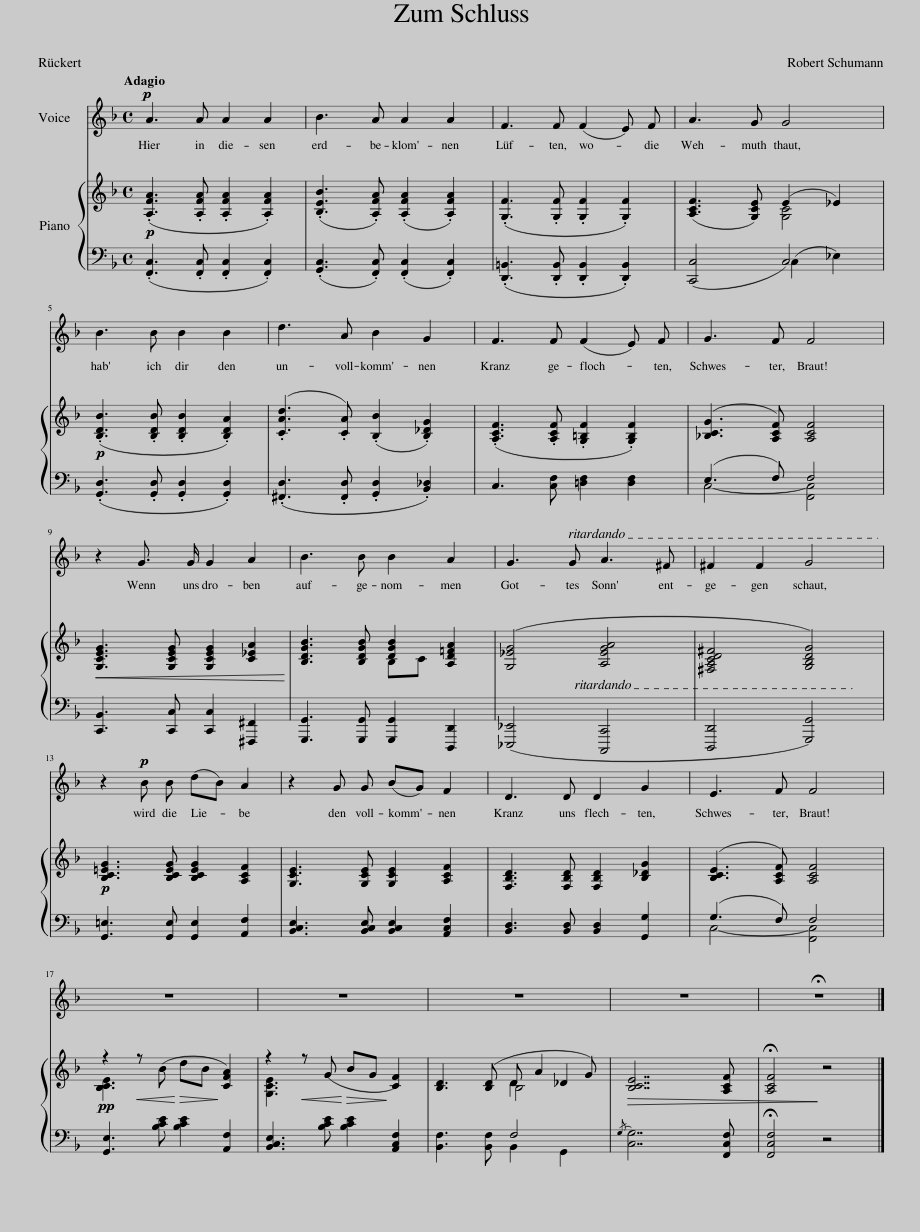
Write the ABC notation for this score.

X:1
%%score 1 { ( 2 4 6 ) | ( 3 5 ) }
L:1/8
Q:1/4=50
M:4/4
I:linebreak $
K:F
V:1 treble
V:2 treble
V:4 treble
V:6 treble
V:3 bass
V:5 bass
V:1
!p! A3 A A2 A2 | B3 A A2 A2 | F3 F (F2 E) F | A3 G G4 |$ B3 B B2 B2 | %5
 d3 A B2 G2 | F3 F (F2 E) F | G3 F F4 |$ z2 G3/2 G/ G2 A2 | B3 B B2 A2 | %10
 G3[Q:1/4=43] G A3 ^F | ^F2 F2 G4 |$ z2!p! B B (dB) A2 | z2 G G (BG) F2 | D3 D D2 G2 | %15
 E3 F F4 |$[Q:1/4=50] z8 | z8 |[Q:1/4=47] z8 |[Q:1/4=44] z8 | %20
 !fermata!z8 |] %21
V:2
!p! (.[A,FA]3 .[A,FA] .[A,FA]2 .[A,FA]2) | (.[B,EB]3 .[A,FA]) (.[A,FA]2 .[A,FA]2) | (.[G,F]3 .[G,F] .[G,F]2 .[G,F]2) | ([A,CF]3 [G,CE]) (E2 _E2) |$!p! (.[B,DB]3 .[B,DB] .[B,DB]2 .[B,DA]2) | %5
 (.[CAd]3 .[CA]) (.[B,B]2 .[B,_DG]2) | (.[A,CF]3 .[A,CF] .[G,=B,F]2 .[G,B,F]2) | ([_B,CG]3 [A,CF]) [A,CF]4 |$!<(! [G,CEG]3 [G,CEG] [G,CEG]2 [C_EA]2!<)! | [B,DGB]3 [B,DGB] [DGB]2 [A,D=FA]2 | %10
 ([G,_EG]4 [A,EGA]4 | [^F,A,CD^F]4 [G,B,DG]4) |$!p! [B,C=EG]3 [B,CEG] [B,CEG]2 [A,CF]2 | [G,CE]3 [G,CE] [G,CE]2 [A,CF]2 | [F,B,D]3 [F,B,D] [F,B,D]2 [B,_DG]2 | %15
 ([B,CE]3 [A,CF]) [A,CF]4 |$!pp! z2!<(! z (B!<)!!>(! dB!>)! [CFA]2) | z2!<(! z (G!<)!!>(! BG!>)! [CF]2) |!pp! [B,D]3 ([B,D] D A2 G) |!>(! [B,CE]7 [A,CF] | %20
 !fermata![A,CF]4!>)! z4 |] %21
V:3
 (.[F,,C,]3 .[F,,C,] .[F,,C,]2 .[F,,C,]2) | (.[G,,C,]3 .[F,,C,]) (.[F,,C,]2 .[F,,C,]2) | (.[D,,=B,,]3 .[D,,B,,] .[D,,B,,]2 .[D,,B,,]2) | ([C,,C,]4 C,4) |$ (.[G,,D,]3 .[G,,D,] .[G,,D,]2 .[G,,D,]2) | %5
 (.[^F,,D,]3 .[F,,D,] .[G,,D,]2 .[B,,_D,]2) | C,3 [C,F,] [=D,F,]2 [D,F,]2 | (E,3 F,) F,4 |$ [C,,B,,]3 [C,,C,] [C,,C,]2 [^F,,,^F,,]2 | [G,,,G,,]3 [G,,,G,,] [G,,,G,,]2 [D,,,D,,]2 | %10
 ([_E,,,_E,,]4 [C,,,C,,]4 | [D,,,D,,]4 [G,,,G,,]4) |$ [G,,=E,]3 [G,,E,] [G,,E,]2 [A,,F,]2 | [B,,C,E,]3 [B,,C,E,] [B,,C,E,]2 [A,,C,F,]2 | [B,,D,]3 [B,,D,] [B,,D,]2 [G,,G,]2 | %15
 (G,3 F,) F,4 |$ [G,,E,]3 [B,CE] [B,CE]2 [A,,F,]2 | [B,,C,E,]3 [B,CE] [B,CE]2 [A,,C,F,]2 | [B,,F,]3 [B,,F,] B,,2 G,,2 |{/G,} [C,G,]7 [F,,C,F,] | %20
 !fermata![F,,C,F,]4 z4 |] %21
V:4
 x8 | x8 | x8 | x4 [G,C]4 |$ x8 | %5
 x8 | x8 | x8 |$ x8 | x4 B,C x2 | %10
 x8 | x8 |$ x8 | x8 | x8 | %15
 x8 |$ [B,CE]3 x5 | [G,CE]3 x5 | x4 B,4 | x8 | %20
 x8 |] %21
V:5
 x8 | x8 | x8 | x4 (C,2 _E,2) |$ x8 | %5
 x8 | x8 | C,4- [F,,C,]4 |$ x8 | x8 | %10
 x8 | x8 |$ x8 | x8 | x8 | %15
 C,4- [F,,C,]4 |$ x8 | x8 | x4 F,4 | x8 | %20
 x8 |] %21
V:6
 x8 | x8 | x8 | x8 |$ x8 | %5
 x8 | x8 | x8 |$ x8 | x8 | %10
 x8 | x8 |$ x8 | x8 | x8 | %15
 x8 |$ x8 | x8 | x4 D2 _D2 | x8 | %20
 x8 |] %21
